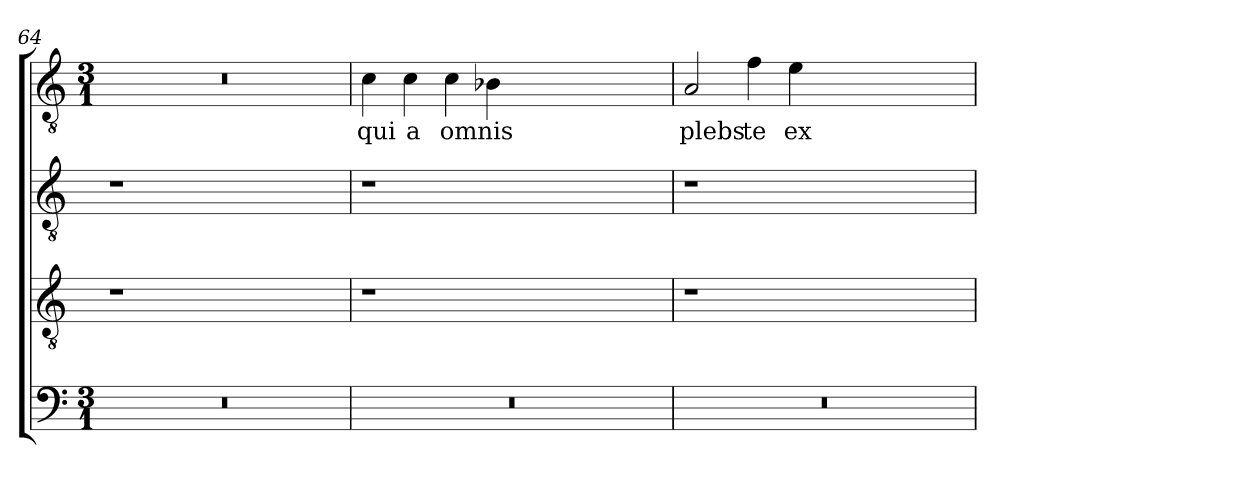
**kern	**kern	**kern	**kern	**text
*part4	*part3	*part2	*part1	*part1
*staff4	*staff3	*staff2	*staff1	*staff1
*clefF4	*clefGv2	*clefGv2	*clefGv2	*
*k[]	*k[]	*k[]	*k[]	*
*C:	*C:	*C:	*C:	*
*M3/1	*	*	*M3/1	*
=64	=64	=64	=64	=64
!	!	!	!LO:N:vis=1	!
0.r	1r	1r	0.r	.
.	0ryy	0ryy	.	.
!!LO:LB:g=z
=65	=65	=65	=65	=65
!	!	!	!	!LO:LY:b
0.r	1r	1r	4c\	qui
!	!	!	!	!LO:LY:b
.	.	.	4c\	a
!	!	!	!	!LO:LY:b
.	.	.	4c\	omnis
.	.	.	4B-X\	.
.	0ryy	0ryy	0ryy	.
=66	=66	=66	=66	=66
!	!	!	!	!LO:LY:b
0.r	1r	1r	2A/	plebs
!	!	!	!	!LO:LY:b
.	.	.	4f\	te
!	!	!	!	!LO:LY:b
.	.	.	4e\	ex
.	0ryy	0ryy	0ryy	.
=	=	=	=	=
*-	*-	*-	*-	*-
